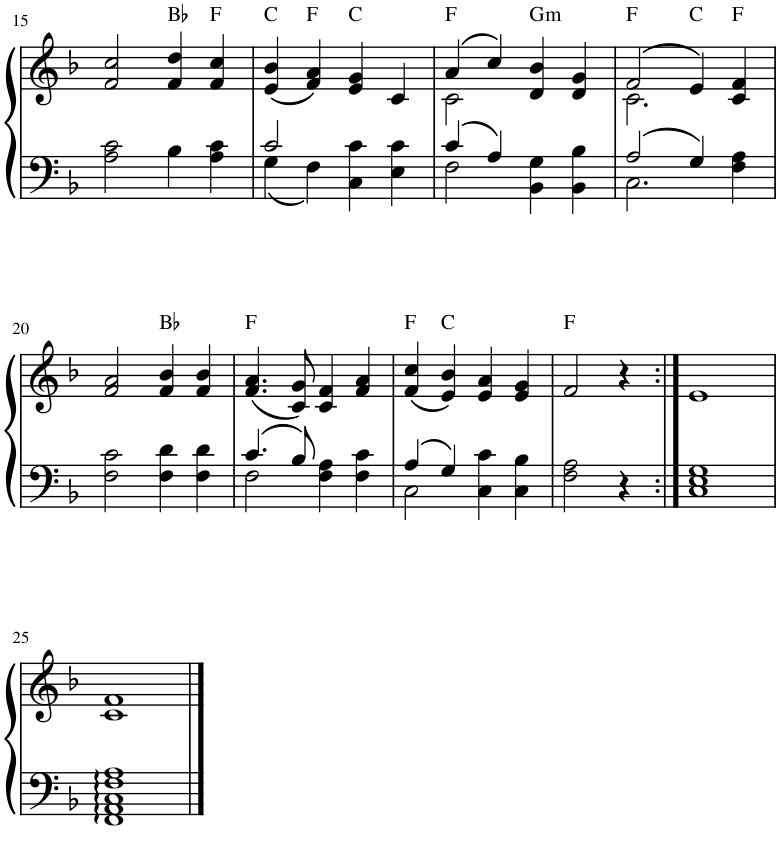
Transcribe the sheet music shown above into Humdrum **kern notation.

**kern	**kern	**harte
*part1	*part1	*part1
*staff2	*staff1	*
*I"Piano	*	*
*I'Pno.	*	*
!!LO:PB:g=z
*clefF4	*clefG2	*
*k[b-]	*k[b-]	*
*M4/4	*M4/4	*
=15	=15	=15
2A\ 2c\	2f/ 2cc/	.
4B-\	4f/ 4dd/	Bb:maj
4A\ 4c\	4f/ 4cc/	F:maj
=16	=16	=16
*^	*	*
2c/	4G\	(4e/ 4b-/	C:maj
.	4F\	4f/ 4a/)	F:maj
2ryy	4C\ 4c\	4e/ 4g/	C:maj
.	4E\ 4c\	4c/	.
=17	=17	=17	=17
*	*	*^	*
4c/	2F\	(4a/	2c\	F:maj
4A/	.	4cc/)	.	.
!	!	!	!	!LO:H:kt=m
2ryy	4BB-\ 4G\	4d/ 4b-/	2ryy	G:min
.	4BB-\ 4B-\	4d/ 4g/	.	.
=18	=18	=18	=18	=18
2A/	2.C\	(2f/	2.c\	F:maj
4G/	.	4e/)	.	C:maj
*v	*v	*	*	*
*	*v	*v	*
=19-	=19-	=19-
4F\ 4A\	4c/ 4f/	F:maj
!!LO:LB:g=z
=20	=20	=20
2F\ 2c\	2f/ 2a/	.
4F\ 4d\	4f/ 4b-/	Bb:maj
4F\ 4d\	4f/ 4b-/	.
=21	=21	=21
*^	*	*
4.c/	2F\	(4.f/ 4.a/	F:maj
8B-/	.	8c/ 8g/)	.
2ryy	4F\ 4A\	4c/ 4f/	.
.	4F\ 4c\	4f/ 4a/	.
=22	=22	=22	=22
4A/	2C\	(4f/ 4cc/	F:maj
4G/	.	4e/ 4b-/)	C:maj
2ryy	4C\ 4c\	4e/ 4a/	.
.	4C\ 4B-\	4e/ 4g/	.
*v	*v	*	*
=23	=23	=23
2F\ 2A\	2f/	F:maj
4r	4r	.
=24:|!	=24:|!	=24:|!
1C 1E 1G	1e	.
!!LO:LB:g=z
=25	=25	=25
1FF: 1AA: 1C: 1F: 1A:	1c 1f	.
==	==	==
*-	*-	*-
